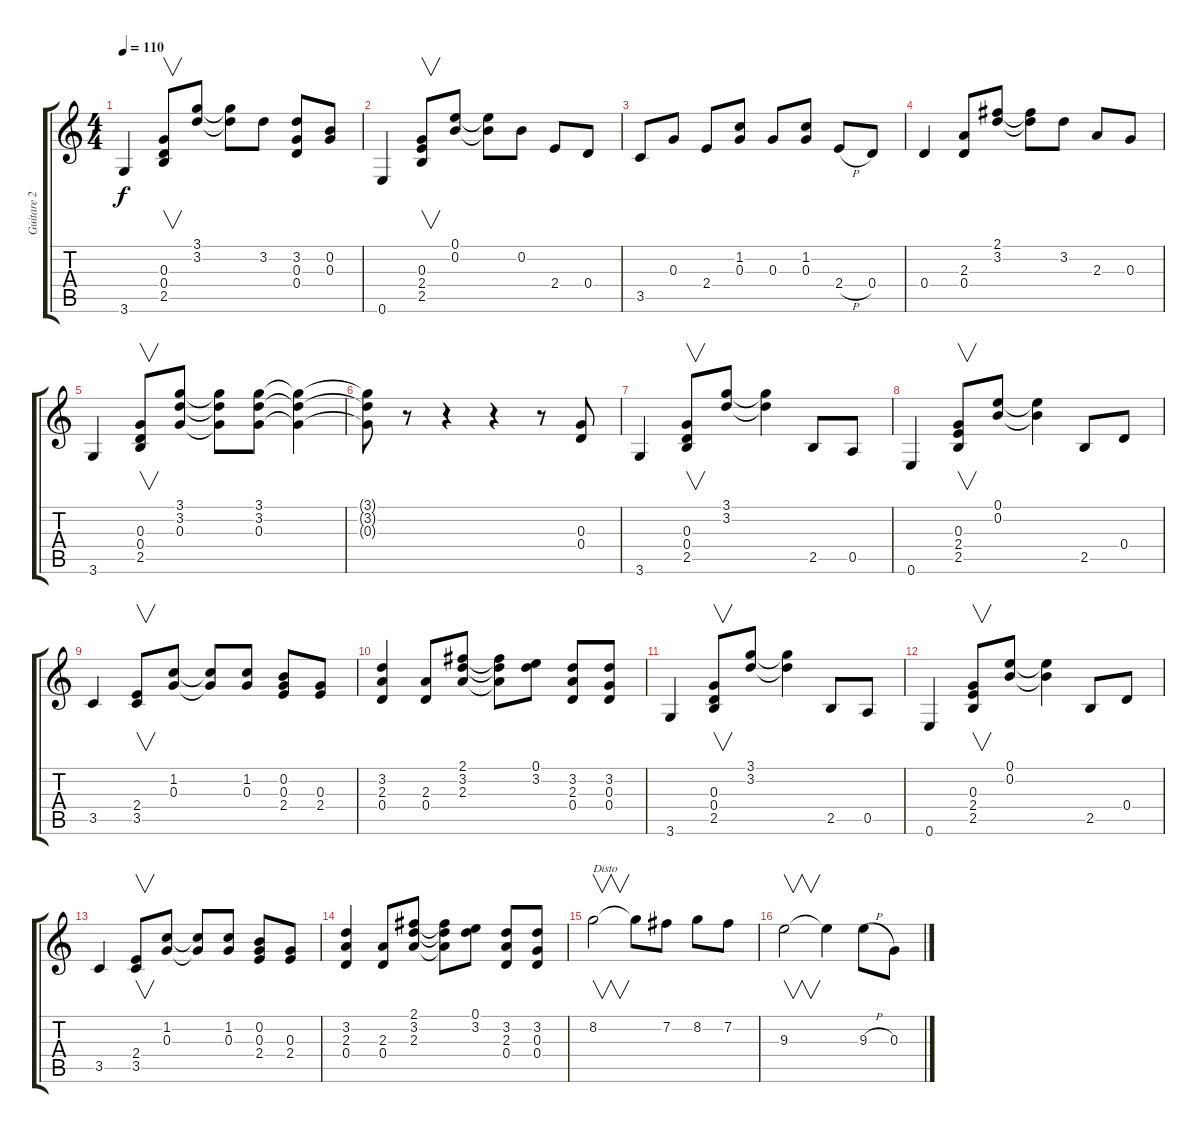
\track ("Guitare 2 " "Guitare 2 ") {instrument distortionguitar}
\staff {score tabs}
\tuning (E4 B3 G3 D3 A2 E2) {hide}
\ts (4 4)
\tempo 110
\clef g2
\ks c
3.6.4{dy f} (0.3 0.4 2.5).8{v} (3.1 3.2).8 (3.1{t} 3.2{t}).8 3.2.8 (3.2 0.3 0.4).8 (0.2 0.3).8 |
0.6.4 (0.3 2.4 2.5).8{v} (0.1 0.2).8 (0.1{t} 0.2{t}).8 0.2.8 2.4.8 0.4.8 |
3.5.8 0.3.8 2.4.8 (1.2 0.3).8 0.3.8 (1.2 0.3).8 2.4{h}.8 0.4.8 |
0.4.4 (2.3 0.4).8 (2.1 3.2).8 (2.1{t} 3.2{t}).8 3.2.8 2.3.8 0.3.8 |
3.6.4 (0.3 0.4 2.5).8{v} (3.1 3.2 0.3).8 (3.1{t} 3.2{t} 0.3{t}).8 (3.1 3.2 0.3).8 (3.1{t} 3.2{t} 0.3{t}).4 |
(3.1{t} 3.2{t} 0.3{t}).8 r.8 r.4 r.4 r.8 (0.3 0.4).8 |
3.6.4 (0.3 0.4 2.5).8{v} (3.1 3.2).8 (3.1{t} 3.2{t}).4 2.5.8 0.5.8 |
0.6.4 (0.3 2.4 2.5).8{v} (0.1 0.2).8 (0.1{t} 0.2{t}).4 2.5.8 0.4.8 |
3.5.4 (2.4 3.5).8{v} (1.2 0.3).8 (1.2{t} 0.3{t}).8 (1.2 0.3).8 (0.2 0.3 2.4).8 (0.3 2.4).8 |
(3.2 2.3 0.4).4 (2.3 0.4).8 (2.1 3.2 2.3).8 (2.1{t} 3.2{t} 2.3{t}).8 (0.1 3.2).8 (3.2 2.3 0.4).8 (3.2 0.3 0.4).8 |
3.6.4 (0.3 0.4 2.5).8{v} (3.1 3.2).8 (3.1{t} 3.2{t}).4 2.5.8 0.5.8 |
0.6.4 (0.3 2.4 2.5).8{v} (0.1 0.2).8 (0.1{t} 0.2{t}).4 2.5.8 0.4.8 |
3.5.4 (2.4 3.5).8{v} (1.2 0.3).8 (1.2{t} 0.3{t}).8 (1.2 0.3).8 (0.2 0.3 2.4).8 (0.3 2.4).8 |
(3.2 2.3 0.4).4 (2.3 0.4).8 (2.1 3.2 2.3).8 (2.1{t} 3.2{t} 2.3{t}).8 (0.1 3.2).8 (3.2 2.3 0.4).8 (3.2 0.3 0.4).8 |
8.2.2{v txt "Disto"} 8.2{t}.8 7.2.8 8.2.8 7.2.8 |
9.3.2{v} 9.3{t}.4 9.3{h}.8 0.3.8
